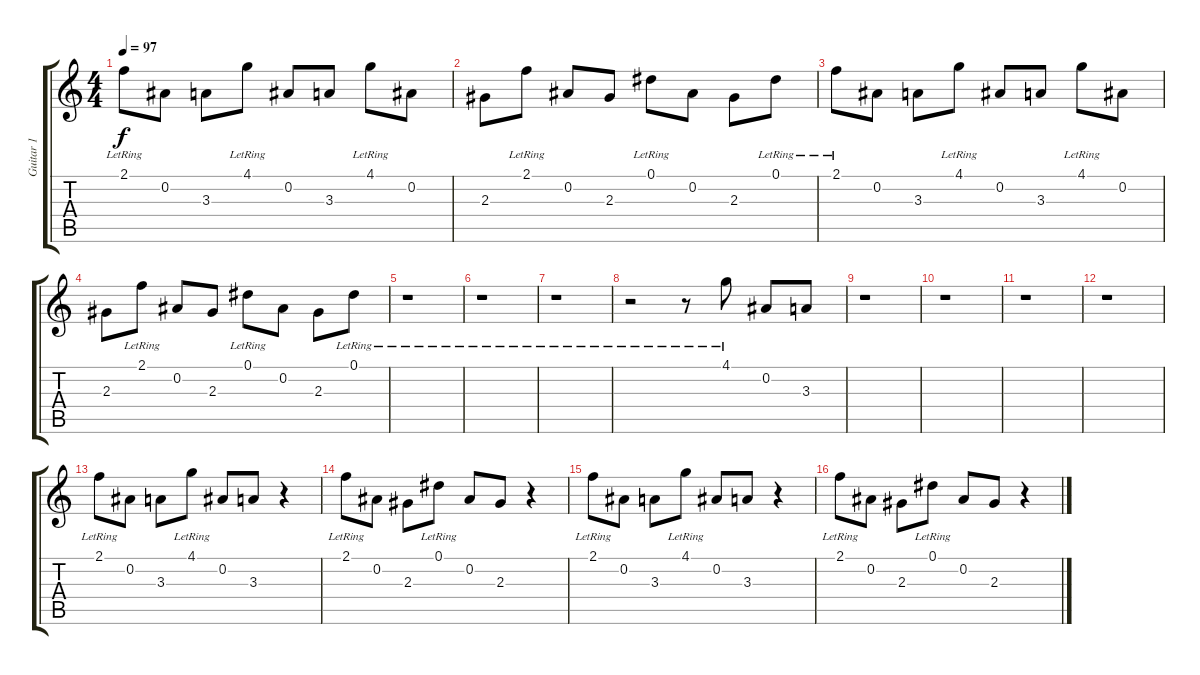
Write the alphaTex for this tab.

\track ("Guitar 1" "Guitar 1") {instrument distortionguitar}
\staff {score tabs}
\tuning (Eb4 Bb3 Gb3 Db3 Ab2 Eb2) {hide}
\ts (4 4)
\tempo 97
\clef g2
\ks c
2.1{lr}.8{dy f} 0.2.8 3.3.8 4.1{lr}.8 0.2.8 3.3.8 4.1{lr}.8 0.2.8 |
2.3.8 2.1{lr}.8 0.2.8 2.3.8 0.1{lr}.8 0.2.8 2.3.8 0.1{lr}.8 |
2.1{lr}.8 0.2.8 3.3.8 4.1{lr}.8 0.2.8 3.3.8 4.1{lr}.8 0.2.8 |
2.3.8 2.1{lr}.8 0.2.8 2.3.8 0.1{lr}.8 0.2.8 2.3.8 0.1{lr}.8 |
r.1 |
r.1 |
r.1 |
r.2 r.8 4.1{lr}.8 0.2.8 3.3.8 |
r.1 |
r.1 |
r.1 |
r.1 |
2.1{lr}.8 0.2.8 3.3.8 4.1{lr}.8 0.2.8 3.3.8 r.4 |
2.1{lr}.8 0.2.8 2.3.8 0.1{lr}.8 0.2.8 2.3.8 r.4 |
2.1{lr}.8 0.2.8 3.3.8 4.1{lr}.8 0.2.8 3.3.8 r.4 |
2.1{lr}.8 0.2.8 2.3.8 0.1{lr}.8 0.2.8 2.3.8 r.4
